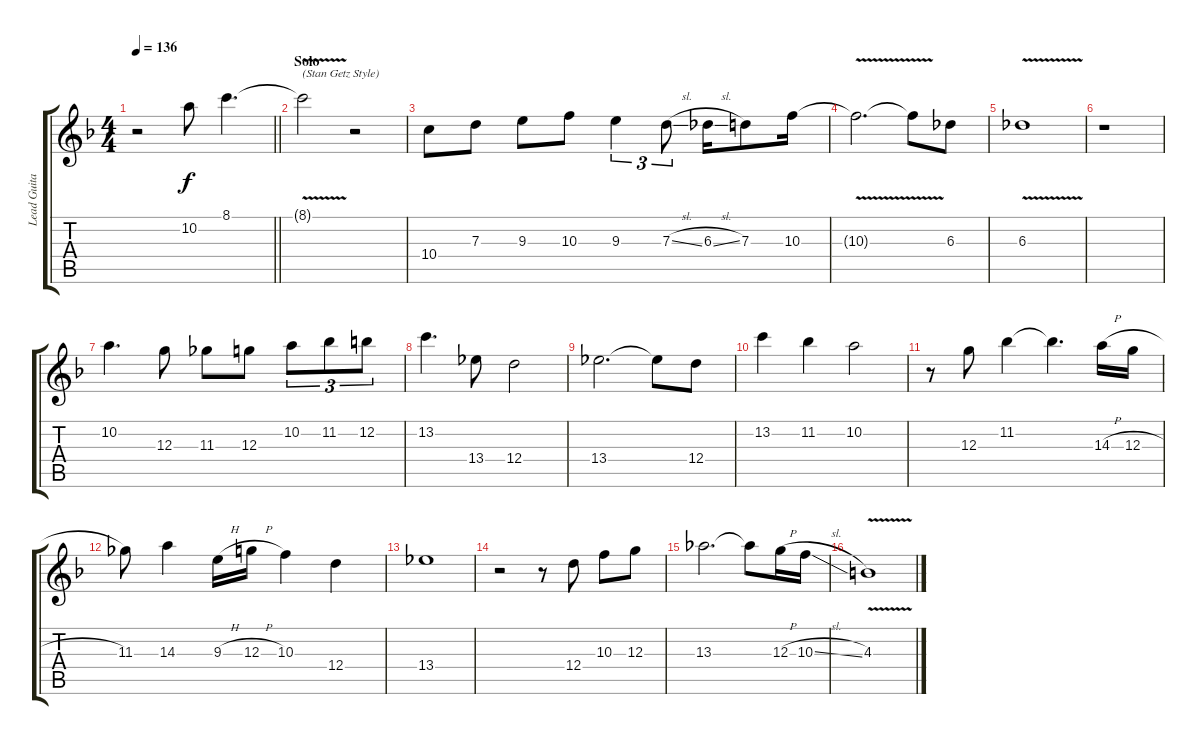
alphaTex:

\track ("Lead Guitar" "Lead Guita") {instrument electricguitarjazz}
\staff {score tabs}
\tuning (E4 B3 G3 D3 A2 E2) {hide}
\ts (4 4)
\tempo 136
\clef g2
\barLineRight lightlight
\ks f
r.2{dy f volume 16} 10.2.8 8.1.4{d} |
\section ("" "Solo")
8.1{v t}.2{txt "(Stan Getz Style)"} r.2 |
10.4.8 7.3.8 9.3.8 10.3.8 9.3.4{tu (3 2)} 7.3{sl}.8{tu (3 2)} 6.3{sl}.16 7.3.8 10.3.16 |
10.3{v t}.2{d} 10.3{t}.8 6.3.8 |
6.3{v}.1 |
r.1 |
10.2.4{d} 12.3.8 11.3.8 12.3.8 10.2.8{tu (3 2)} 11.2.8{tu (3 2)} 12.2.8{tu (3 2)} |
13.2.4{d} 13.4.8 12.4.2 |
13.4.2{d} 13.4{t}.8 12.4.8 |
13.2.4 11.2.4 10.2.2 |
r.8 12.3.8 11.2.4 11.2{t}.4{d} 14.3{h}.16 12.3{h}.16 |
11.3.8 14.3.4 9.3{h}.16 12.3{h}.16 10.3.4 12.4.4 |
13.4.1 |
r.2 r.8 12.4.8 10.3.8 12.3.8 |
13.3.2{d} 13.3{t}.8 12.3{h}.16 10.3{sl}.16 |
4.3{v}.1
